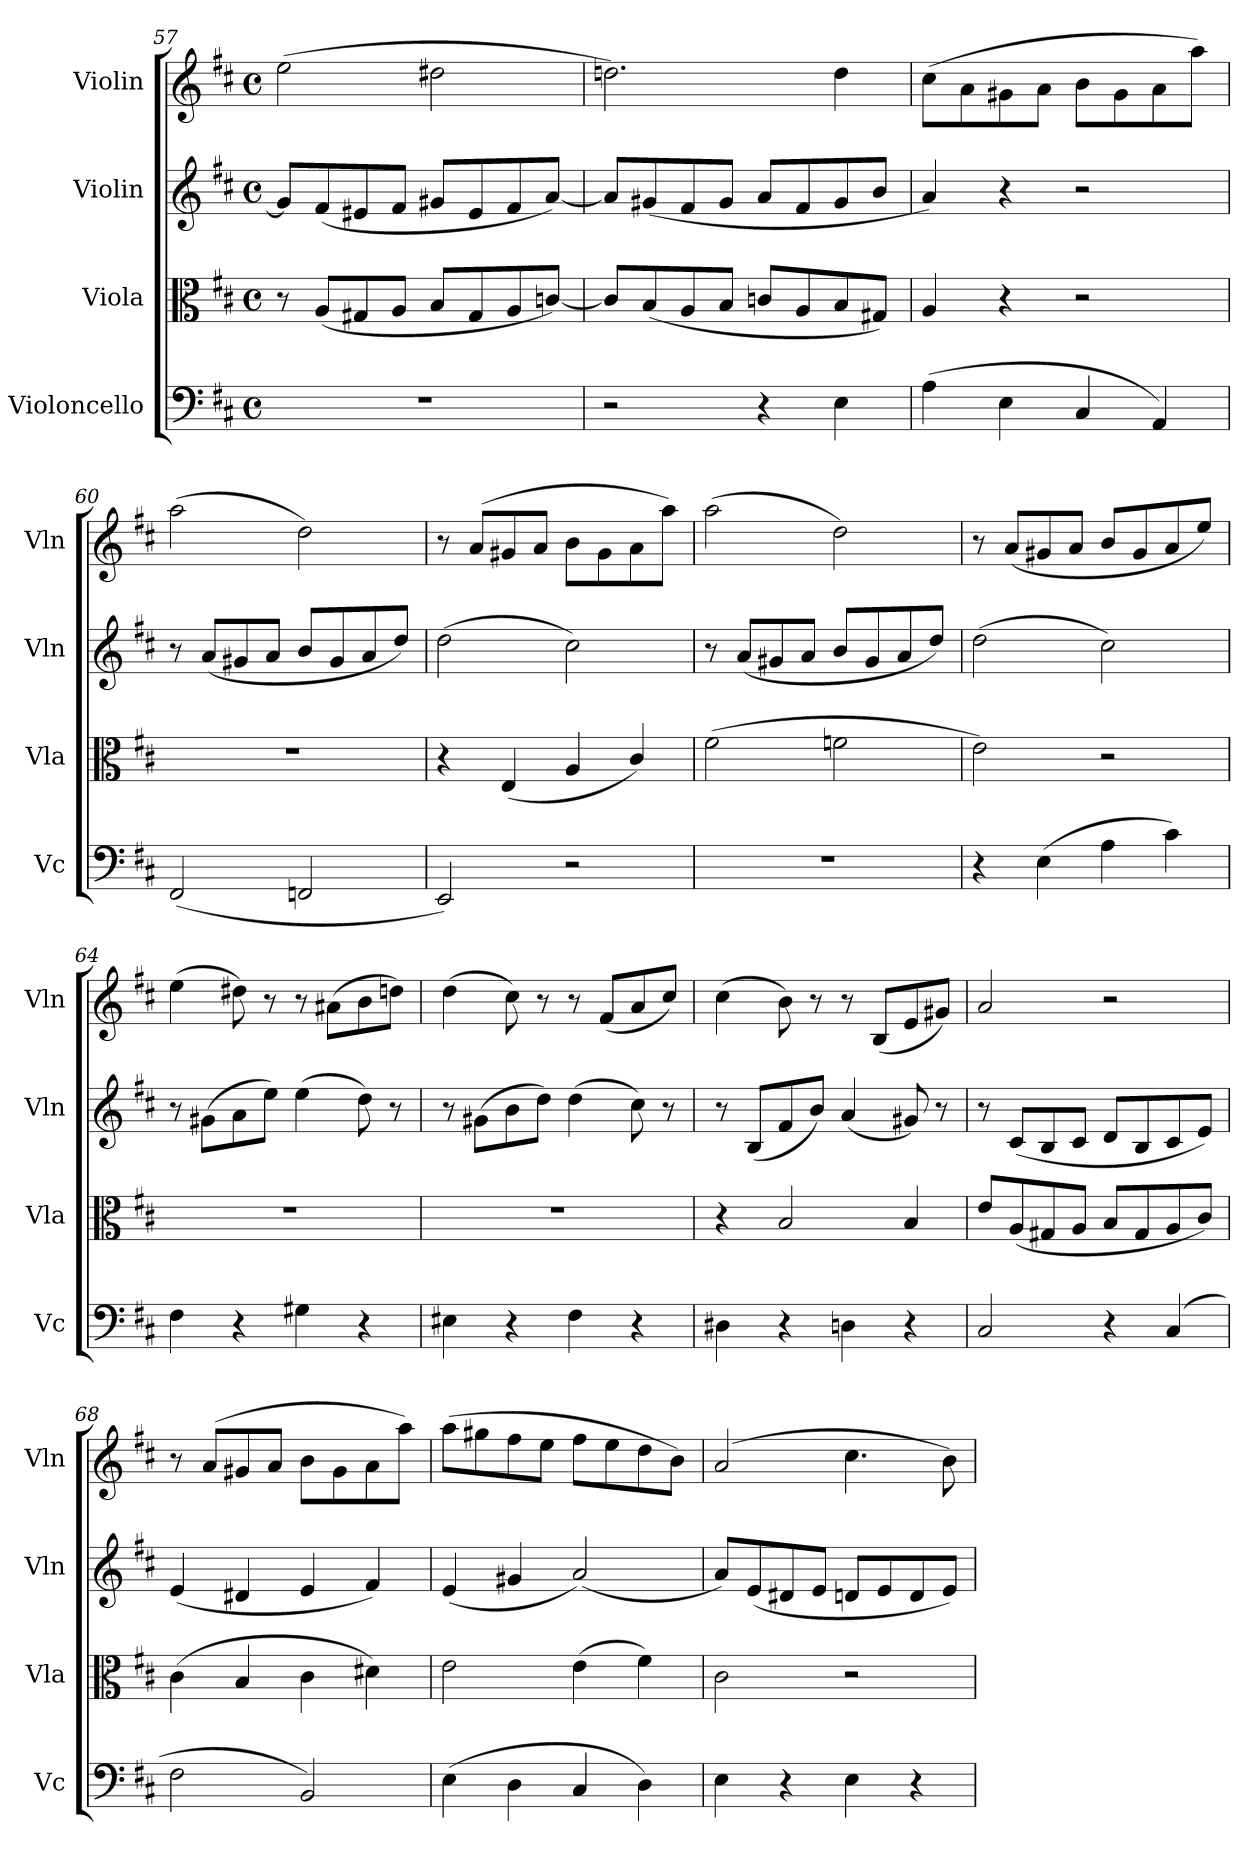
**kern	**kern	**kern	**kern
*part4	*part3	*part2	*part1
*staff4	*staff3	*staff2	*staff1
*I"Violoncello	*I"Viola	*I"Violin	*I"Violin
*I'Vc	*I'Vla	*I'Vln	*I'Vln
!!LO:LB:g=z
*clefF4	*clefC3	*clefG2	*clefG2
*k[f#c#]	*k[f#c#]	*k[f#c#]	*k[f#c#]
*M4/4	*M4/4	*M4/4	*M4/4
*met(c)	*met(c)	*met(c)	*met(c)
=57	=57	=57	=57
1r	8r	8g#/L]	(>2ee\
.	(8A/L	(8f#/	.
.	8G#X/	8e#X/	.
.	8A/J	8f#/J	.
.	8B/L	8g#X/L	2dd#X\
.	8G#/	8e#/	.
.	8A/	8f#/	.
.	[8cn/J)	[8a/J)	.
=58	=58	=58	=58
2r	8c/L]	8a/L]	2.ddn\)
.	(8B/	(8g#X/	.
.	8A/	8f#/	.
.	8B/J	8g#/J	.
4r	8cn/L	8a/L	.
.	8A/	8f#/	.
4E\	8B/	8g#/	4dd\
.	8G#X/J)	8b/J	.
=59	=59	=59	=59
(>4A\	4A/	4a/)	(>8cc#\L
.	.	.	8a\
4E\	4r	4r	8g#X\
.	.	.	8a\J
4C#/	2r	2r	8b\L
.	.	.	8g#\
4AA/)	.	.	8a\
.	.	.	8aa\J)
=60	=60	=60	=60
(2FF#/	1r	8r	(>2aa\
.	.	(8a/L	.
.	.	8g#X/	.
.	.	8a/J	.
2FFn/	.	8b/L	2dd\)
.	.	8g#/	.
.	.	8a/	.
.	.	8dd/J)	.
=61	=61	=61	=61
2EE/)	4r	(>2dd\	8r
.	.	.	(>8a/L
.	(4E/	.	8g#X/
.	.	.	8a/J
2r	4A/	2cc#\)	8b\L
.	.	.	8g#\
.	4c#/)	.	8a\
.	.	.	8aa\J)
=62	=62	=62	=62
1r	(>2f#\	8r	(>2aa\
.	.	(8a/L	.
.	.	8g#X/	.
.	.	8a/J	.
.	2fn\	8b/L	2dd\)
.	.	8g#/	.
.	.	8a/	.
.	.	8dd/J)	.
=63	=63	=63	=63
4r	2e\)	(>2dd\	8r
.	.	.	(8a/L
(>4E\	.	.	8g#X/
.	.	.	8a/J
4A\	2r	2cc#\)	8b/L
.	.	.	8g#/
4c#\)	.	.	8a/
.	.	.	8ee/J)
!!LO:PB:g=z
=64	=64	=64	=64
4F#\	1r	8r	(>4ee\
.	.	(>8g#X\L	.
4r	.	8a\	8dd#X\)
.	.	8ee\J)	8r
4G#X\	.	(>4ee\	8r
.	.	.	(>8a#X\L
4r	.	8dd\)	8b\
.	.	8r	8ddn\J)
=65	=65	=65	=65
4E#X\	1r	8r	(>4dd\
.	.	(>8g#X\L	.
4r	.	8b\	8cc#\)
.	.	8dd\J)	8r
4F#\	.	(>4dd\	8r
.	.	.	(8f#/L
4r	.	8cc#\)	8a/
.	.	8r	8cc#/J)
=66	=66	=66	=66
4D#X\	4r	8r	(>4cc#\
.	.	(8B/L	.
4r	2B/	8f#/	8b\)
.	.	8b/J)	8r
4Dn\	.	(4a/	8r
.	.	.	(8B/L
4r	4B/	8g#X/)	8e/
.	.	8r	8g#X/J)
=67	=67	=67	=67
2C#/	8e/L	8r	2a/
.	(8A/	(8c#/L	.
.	8G#X/	8B/	.
.	8A/J	8c#/J	.
4r	8B/L	8d/L	2r
.	8G#/	8B/	.
(>4C#/	8A/	8c#/	.
.	8c#/J)	8e/J)	.
!!LO:LB:g=z
=68	=68	=68	=68
2F#\	(>4c#\	(4e/	8r
.	.	.	(>8a/L
.	4B/	4d#X/	8g#X/
.	.	.	8a/J
2BB/)	4c#\	4e/	8b\L
.	.	.	8g#\
.	4d#X\)	4f#/)	8a\
.	.	.	8aa\J)
=69	=69	=69	=69
(>4E\	2e\	(4e/	(>8aa\L
.	.	.	8gg#X\
4D\	.	4g#X/	8ff#\
.	.	.	8ee\J
4C#/	(>4e\	(2a/)	8ff#\L
.	.	.	8ee\
4D\)	4f#\)	.	8dd\
.	.	.	8b\J)
=70	=70	=70	=70
4E\	2c#\	8a/L)	(>2a/
.	.	(8e/	.
4r	.	8d#X/	.
.	.	8e/J	.
4E\	2r	8dn/L	4.cc#\
.	.	8e/	.
4r	.	8d/	.
.	.	8e/J)	8b\)
=	=	=	=
*-	*-	*-	*-
